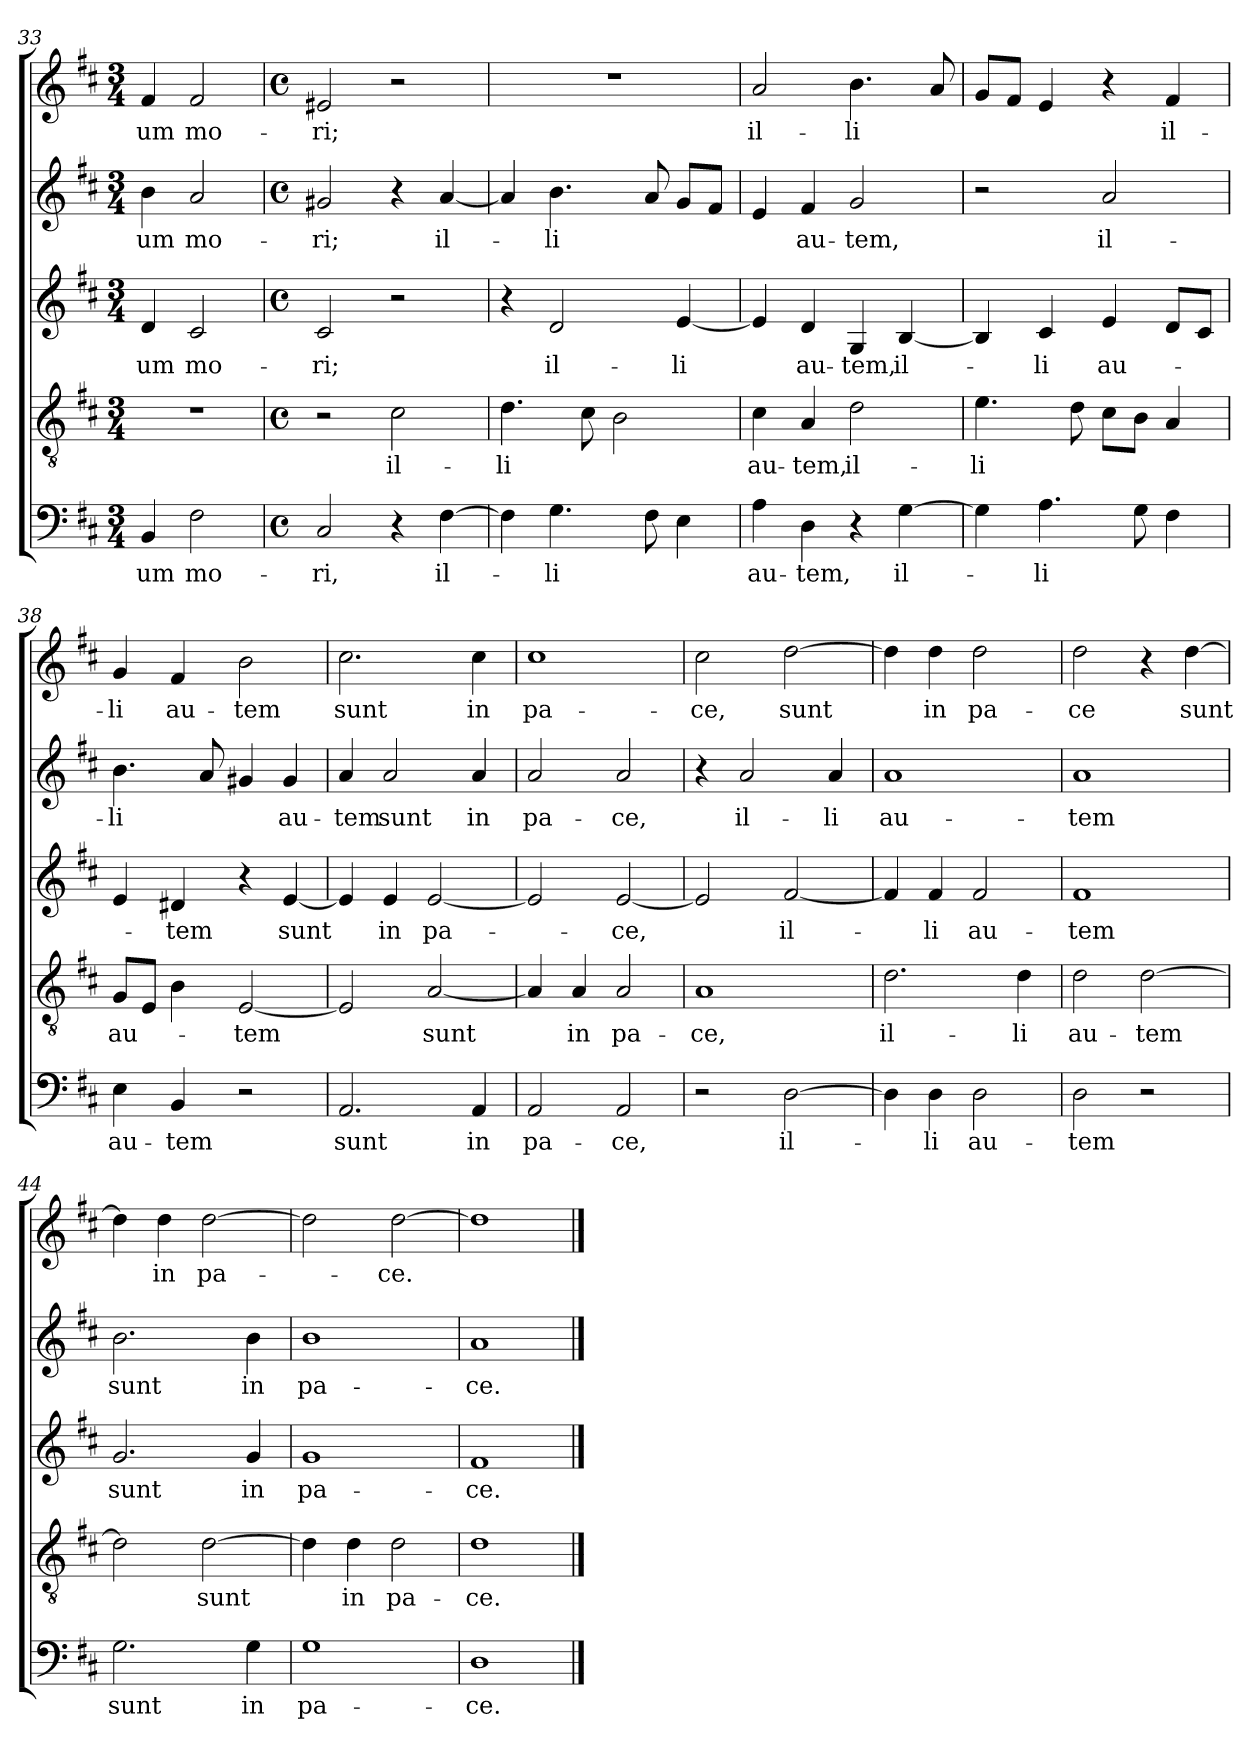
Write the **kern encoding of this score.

**kern	**text	**kern	**text	**kern	**text	**kern	**text	**kern	**text
*part5	*part5	*part4	*part4	*part3	*part3	*part2	*part2	*part1	*part1
*staff5	*staff5	*staff4	*staff4	*staff3	*staff3	*staff2	*staff2	*staff1	*staff1
*clefF4	*	*clefGv2	*	*clefG2	*	*clefG2	*	*clefG2	*
*k[f#c#]	*	*k[f#c#]	*	*k[f#c#]	*	*k[f#c#]	*	*k[f#c#]	*
*D:	*	*D:	*	*D:	*	*D:	*	*D:	*
*M3/4	*	*M3/4	*	*M3/4	*	*M3/4	*	*M3/4	*
=33	=33	=33	=33	=33	=33	=33	=33	=33	=33
4BB/	-um	2.r	.	4d/	-um	4b\	-um	4f#/	-um
2F#\	mo-	.	.	2c#/	mo-	2a/	mo-	2f#/	mo-
=34	=34	=34	=34	=34	=34	=34	=34	=34	=34
*M4/4	*	*M4/4	*	*M4/4	*	*M4/4	*	*M4/4	*
*met(c)	*	*met(c)	*	*met(c)	*	*met(c)	*	*met(c)	*
2C#/	-ri,	2r	.	2c#/	-ri;	2g#X/	-ri;	2e#X/	-ri;
4r	.	2c#\	il-	2r	.	4r	.	2r	.
[4F#\	il-	.	.	.	.	[4a/	il-	.	.
=35	=35	=35	=35	=35	=35	=35	=35	=35	=35
4F#\]	.	4.d\	-li	4r	.	4a/]	.	1r	.
4.G\	-li	.	.	2d/	il-	4.b\	-li	.	.
.	.	8c#\	.	.	.	.	.	.	.
.	.	2B\	.	.	.	.	.	.	.
8F#\	.	.	.	.	.	8a/	.	.	.
4E\	.	.	.	[4e/	-li	8g/L	.	.	.
.	.	.	.	.	.	8f#/J	.	.	.
=36	=36	=36	=36	=36	=36	=36	=36	=36	=36
4A\	au-	4c#\	au-	4e/]	.	4e/	.	2a/	il-
4D\	-tem,	4A/	-tem,	4d/	au-	4f#/	au-	.	.
4r	.	2d\	il-	4G/	-tem,	2g/	-tem,	4.b\	-li
[4G\	il-	.	.	[4B/	il-	.	.	.	.
.	.	.	.	.	.	.	.	8a/	.
!!LO:LB:g=z
=37	=37	=37	=37	=37	=37	=37	=37	=37	=37
4G\]	.	4.e\	-li	4B/]	.	2r	.	8g/L	.
.	.	.	.	.	.	.	.	8f#/J	.
4.A\	-li	.	.	4c#/	-li	.	.	4e/	.
.	.	8d\	.	.	.	.	.	.	.
.	.	8c#\L	.	4e/	au-	2a/	il-	4r	.
8G\	.	8B\J	.	.	.	.	.	.	.
4F#\	.	4A/	.	8d/L	.	.	.	4f#/	il-
.	.	.	.	8c#/J	.	.	.	.	.
=38	=38	=38	=38	=38	=38	=38	=38	=38	=38
4E\	au-	8G/L	au-	4e/	.	4.b\	-li	4g/	-li
.	.	8E/J	.	.	.	.	.	.	.
4BB/	-tem	4B\	.	4d#X/	-tem	.	.	4f#/	au-
.	.	.	.	.	.	8a/	.	.	.
2r	.	[2E/	-tem	4r	.	4g#X/	.	2b\	-tem
.	.	.	.	[4e/	sunt	4g#/	au-	.	.
=39	=39	=39	=39	=39	=39	=39	=39	=39	=39
2.AA/	sunt	2E/]	.	4e/]	.	4a/	-tem	2.cc#\	sunt
.	.	.	.	4e/	in	2a/	sunt	.	.
.	.	[2A/	sunt	[2e/	pa-	.	.	.	.
4AA/	in	.	.	.	.	4a/	in	4cc#\	in
=40	=40	=40	=40	=40	=40	=40	=40	=40	=40
2AA/	pa-	4A/]	.	2e/]	.	2a/	pa-	1cc#	pa-
.	.	4A/	in	.	.	.	.	.	.
2AA/	-ce,	2A/	pa-	[2e/	-ce,	2a/	-ce,	.	.
=41	=41	=41	=41	=41	=41	=41	=41	=41	=41
2r	.	1A	-ce,	2e/]	.	4r	.	2cc#\	-ce,
.	.	.	.	.	.	2a/	il-	.	.
[2D\	il-	.	.	[2f#/	il-	.	.	[2dd\	sunt
.	.	.	.	.	.	4a/	-li	.	.
!!LO:PB:g=z
=42	=42	=42	=42	=42	=42	=42	=42	=42	=42
4D\]	.	2.d\	il-	4f#/]	.	1a	au-	4dd\]	.
4D\	-li	.	.	4f#/	-li	.	.	4dd\	in
2D\	au-	.	.	2f#/	au-	.	.	2dd\	pa-
.	.	4d\	-li	.	.	.	.	.	.
=43	=43	=43	=43	=43	=43	=43	=43	=43	=43
2D\	-tem	2d\	au-	1f#	-tem	1a	-tem	2dd\	-ce
2r	.	[2d\	-tem	.	.	.	.	4r	.
.	.	.	.	.	.	.	.	[4dd\	sunt
=44	=44	=44	=44	=44	=44	=44	=44	=44	=44
2.G\	sunt	2d\]	.	2.g/	sunt	2.b\	sunt	4dd\]	.
.	.	.	.	.	.	.	.	4dd\	in
.	.	[2d\	sunt	.	.	.	.	[2dd\	pa-
4G\	in	.	.	4g/	in	4b\	in	.	.
=45	=45	=45	=45	=45	=45	=45	=45	=45	=45
1G	pa-	4d\]	.	1g	pa-	1b	pa-	2dd\]	.
.	.	4d\	in	.	.	.	.	.	.
.	.	2d\	pa-	.	.	.	.	[2dd\	-ce.
=46	=46	=46	=46	=46	=46	=46	=46	=46	=46
1D	-ce.	1d	-ce.	1f#	-ce.	1a	-ce.	1dd]	.
==	==	==	==	==	==	==	==	==	==
*-	*-	*-	*-	*-	*-	*-	*-	*-	*-
